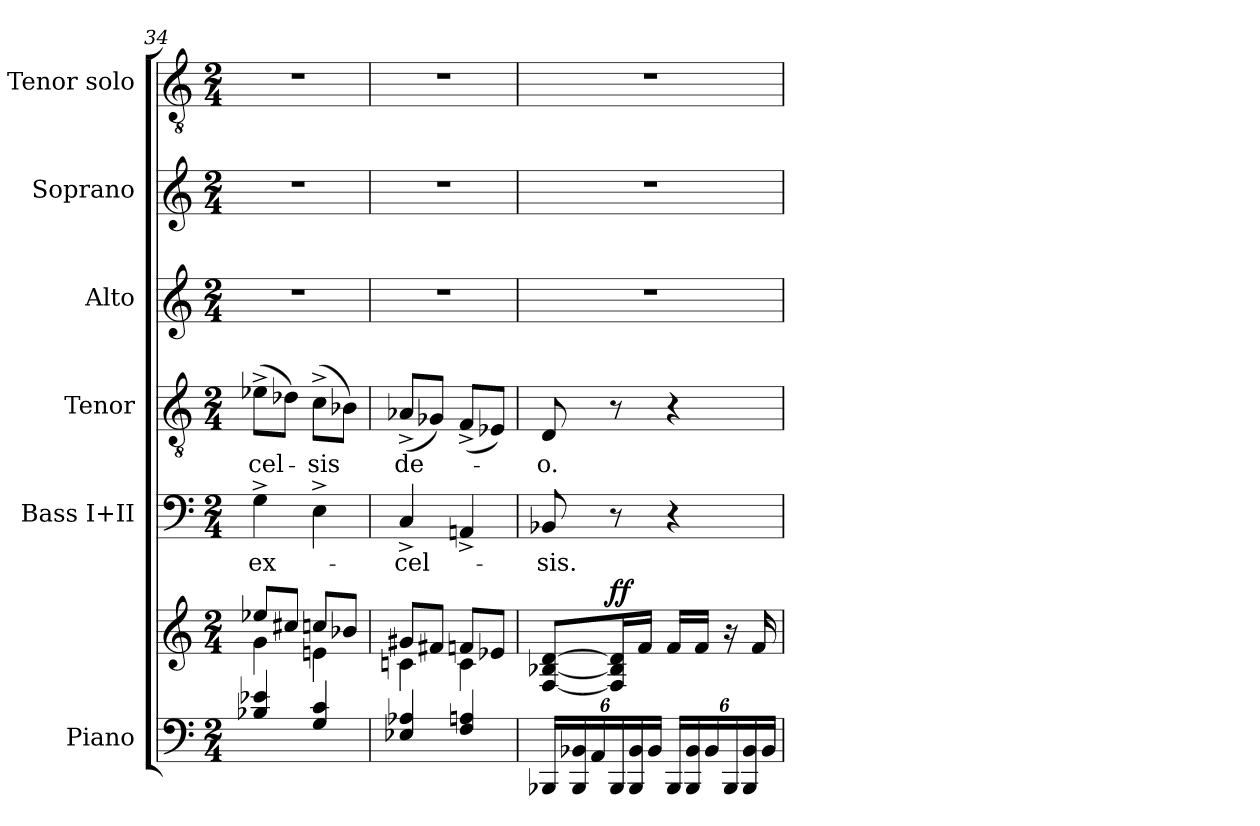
**kern	**kern	**dynam	**kern	**text	**kern	**text	**kern	**kern	**kern
*part6	*part6	*part6	*part5	*part5	*part4	*part4	*part3	*part2	*part1
*staff7	*staff6	*staff6/7	*staff5	*staff5	*staff4	*staff4	*staff3	*staff2	*staff1
*I"Piano	*	*	*I"Bass I+II	*	*I"Tenor	*	*I"Alto	*I"Soprano	*I"Tenor solo
*I'Pno.	*	*	*I'B.I+II	*	*I'T.	*	*I'A.	*I'S.	*I'T.s
*clefF4	*clefG2	*	*clefF4	*	*clefGv2	*	*clefG2	*clefG2	*clefGv2
*k[]	*k[]	*	*k[]	*	*k[]	*	*k[]	*k[]	*k[]
*M2/4	*M2/4	*	*M2/4	*	*M2/4	*	*M2/4	*M2/4	*M2/4
=34	=34	=34	=34	=34	=34	=34	=34	=34	=34
*	*^	*	*	*	*	*	*	*	*
4B-X/ 4e-X/	8ee-X/L	4g\	.	4G^\	ex-	(8e-X^\L	-cel-	2r	2r	2r
.	8cc#X/J	.	.	.	.	8d-X\J)	.	.	.	.
4G/ 4c/	8ccn/L	4en\	.	4E^\	.	(8c^\L	-sis	.	.	.
.	8b-X/J	.	.	.	.	8B-X\J)	.	.	.	.
=35	=35	=35	=35	=35	=35	=35	=35	=35	=35	=35
4E-X/ 4A-X/	8g#X/L	4cn\	.	4C^/	-cel-	(8A-X^/L	de-	2r	2r	2r
.	8f#X/J	.	.	.	.	8G-X/J)	.	.	.	.
4F/ 4An/	8fn/L	4c\	.	4AAn^/	.	(8F^/L	.	.	.	.
.	8e-X/J	.	.	.	.	8E-X/J)	.	.	.	.
*	*v	*v	*	*	*	*	*	*	*	*
!!LO:LB:g=z
=36	=36	=36	=36	=36	=36	=36	=36	=36	=36
*Xbrackettup	*	*	*	*	*	*	*	*	*
24BBB-X/LL	[8F/ [8B-X/ [8d/L	.	8BB-X/	-sis.	8D/	-o.	2r	2r	2r
24BBB-/ 24BB-X/	.	.	.	.	.	.	.	.	.
24AA/	.	.	.	.	.	.	.	.	.
!	!	!LO:DY:a	!	!	!	!	!	!	!
24BBB-/	16F/] 16B-/] 16d/]L	ff	8r	.	8r	.	.	.	.
24BBB-/ 24BB-/	.	.	.	.	.	.	.	.	.
.	16f/JJ	.	.	.	.	.	.	.	.
24BB-/JJ	.	.	.	.	.	.	.	.	.
24BBB-/LL	16f/LL	.	4r	.	4r	.	.	.	.
24BBB-/ 24BB-/	.	.	.	.	.	.	.	.	.
.	16f/JJ	.	.	.	.	.	.	.	.
24BB-/	.	.	.	.	.	.	.	.	.
24BBB-/	16r	.	.	.	.	.	.	.	.
24BBB-/ 24BB-/	.	.	.	.	.	.	.	.	.
.	16f/	.	.	.	.	.	.	.	.
24BB-/JJ	.	.	.	.	.	.	.	.	.
=	=	=	=	=	=	=	=	=	=
*-	*-	*-	*-	*-	*-	*-	*-	*-	*-
